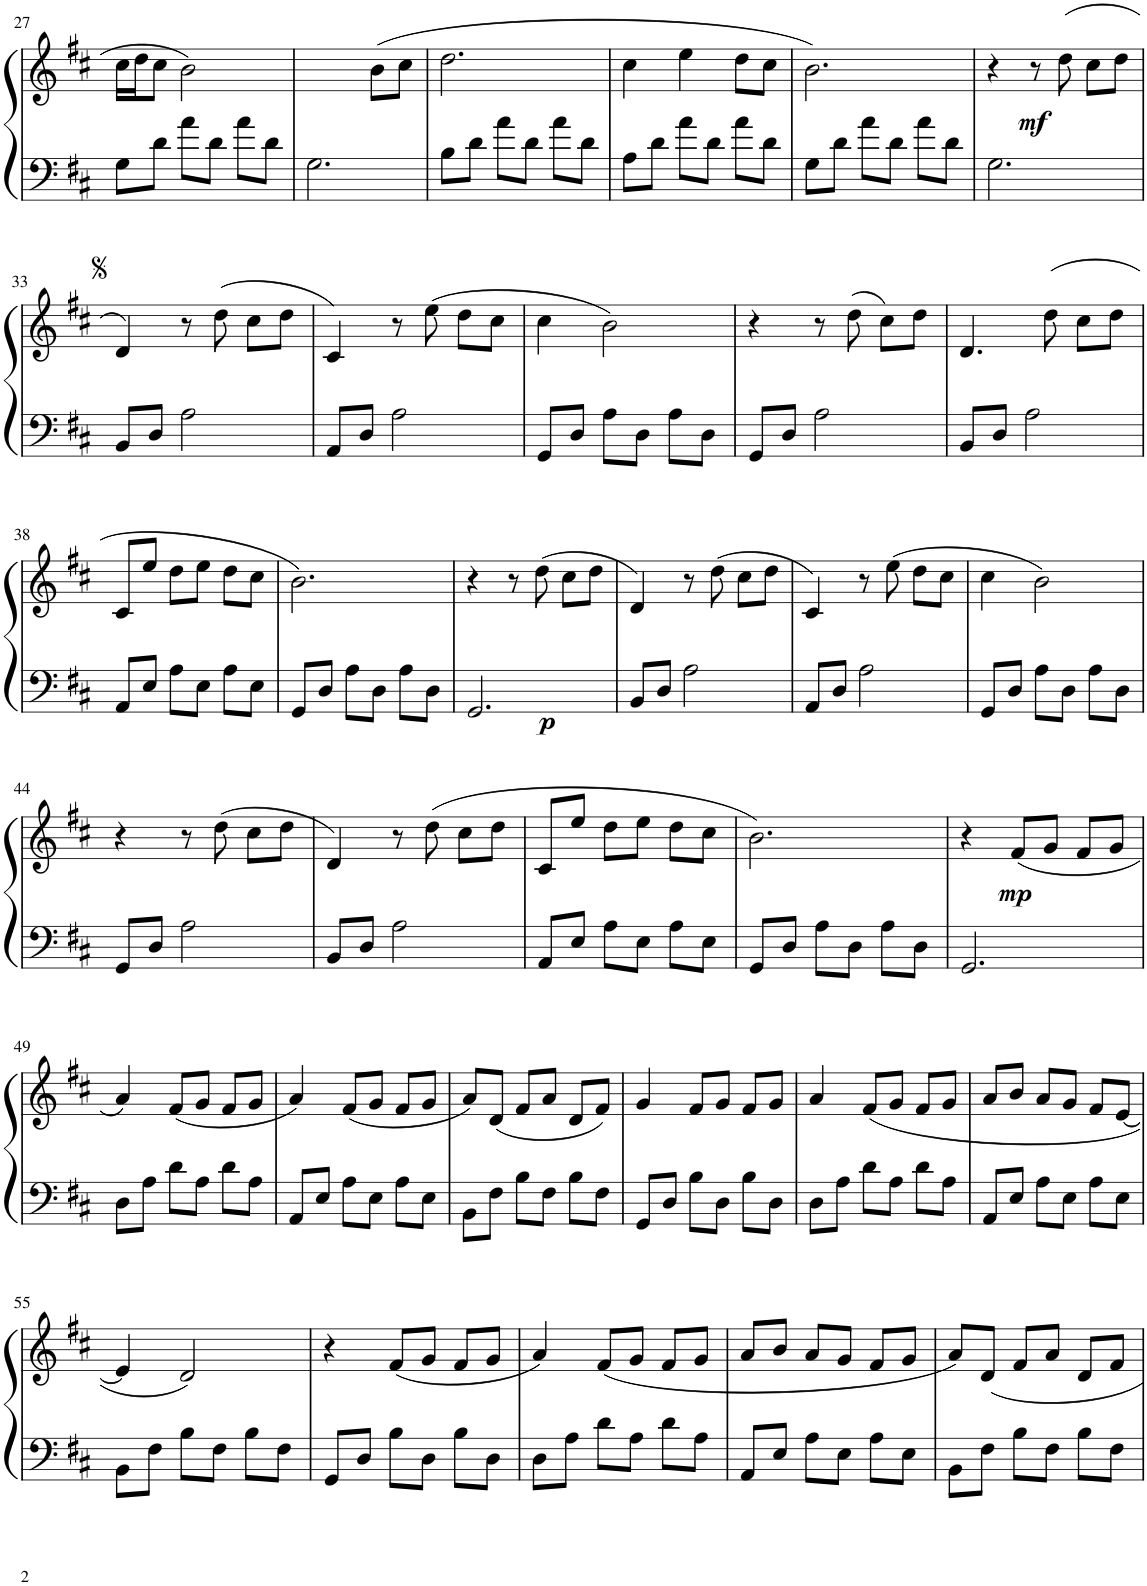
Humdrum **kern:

**kern	**kern	**dynam
*part1	*part1	*part1
*staff2	*staff1	*staff1/2
*I"Piano	*	*
*I'Pno.	*	*
!!LO:PB:g=z
*clefF4	*clefG2	*
*k[f#c#]	*k[f#c#]	*
*M3/4	*M3/4	*
=27	=27	=27
8G\L	16cc#\LL	.
.	16dd\J	.
8d\J	8cc#\J	.
8a\L	2b\	.
8d\J	.	.
8a\L	.	.
8d\J	.	.
=28	=28	=28
2.G\	2ryy	.
.	(8b\L	.
.	8cc#\J	.
=29	=29	=29
8B\L	2.dd\	.
8d\J	.	.
8a\L	.	.
8d\J	.	.
8a\L	.	.
8d\J	.	.
=30	=30	=30
8A\L	4cc#\	.
8d\J	.	.
8a\L	4ee\	.
8d\J	.	.
8a\L	8dd\L	.
8d\J	8cc#\J	.
=31	=31	=31
8G\L	2.b\)	.
8d\J	.	.
8a\L	.	.
8d\J	.	.
8a\L	.	.
8d\J	.	.
=32	=32	=32
2.G\	4r	.
!	!	!LO:DY:b
.	8r	mf
.	(8dd\	.
.	8cc#\L	.
.	8dd\J	.
!!LO:LB:g=z
=33	=33	=33
8BB/L	4d/)	.
8D/J	.	.
2A\	8r	.
.	(8dd\	.
.	8cc#\L	.
.	8dd\J	.
=34	=34	=34
8AA/L	4c#/)	.
8D/J	.	.
2A\	8r	.
.	(8ee\	.
.	8dd\L	.
.	8cc#\J	.
=35	=35	=35
8GG/L	4cc#\	.
8D/J	.	.
8A\L	2b\)	.
8D\J	.	.
8A\L	.	.
8D\J	.	.
=36	=36	=36
8GG/L	4r	.
8D/J	.	.
2A\	8r	.
.	(8dd\	.
.	8cc#\L)	.
.	8dd\J	.
=37	=37	=37
8BB/L	4.d/	.
8D/J	.	.
2A\	.	.
.	(8dd\	.
.	8cc#\L	.
.	8dd\J	.
!!LO:LB:g=z
=38	=38	=38
8AA/L	8c#/L	.
8E/J	8ee/J	.
8A\L	8dd\L	.
8E\J	8ee\J	.
8A\L	8dd\L	.
8E\J	8cc#\J	.
=39	=39	=39
8GG/L	2.b\)	.
8D/J	.	.
8A\L	.	.
8D\J	.	.
8A\L	.	.
8D\J	.	.
=40	=40	=40
!	!	!LO:DY:b=2
2.GG/	4r	p
.	8r	.
.	(8dd\	.
.	8cc#\L	.
.	8dd\J	.
=41	=41	=41
8BB/L	4d/)	.
8D/J	.	.
2A\	8r	.
.	(8dd\	.
.	8cc#\L	.
.	8dd\J	.
=42	=42	=42
8AA/L	4c#/)	.
8D/J	.	.
2A\	8r	.
.	(8ee\	.
.	8dd\L	.
.	8cc#\J	.
=43	=43	=43
8GG/L	4cc#\	.
8D/J	.	.
8A\L	2b\)	.
8D\J	.	.
8A\L	.	.
8D\J	.	.
!!LO:LB:g=z
=44	=44	=44
8GG/L	4r	.
8D/J	.	.
2A\	8r	.
.	(8dd\	.
.	8cc#\L	.
.	8dd\J	.
=45	=45	=45
8BB/L	4d/)	.
8D/J	.	.
2A\	8r	.
.	(8dd\	.
.	8cc#\L	.
.	8dd\J	.
=46	=46	=46
8AA/L	8c#/L	.
8E/J	8ee/J	.
8A\L	8dd\L	.
8E\J	8ee\J	.
8A\L	8dd\L	.
8E\J	8cc#\J	.
=47	=47	=47
8GG/L	2.b\)	.
8D/J	.	.
8A\L	.	.
8D\J	.	.
8A\L	.	.
8D\J	.	.
=48	=48	=48
2.GG/	4r	.
!	!	!LO:DY:b
.	(8f#/L	mp
.	8g/J	.
.	8f#/L	.
.	8g/J	.
!!LO:LB:g=z
=49	=49	=49
8D\L	4a/)	.
8A\J	.	.
8d\L	(8f#/L	.
8A\J	8g/J	.
8d\L	8f#/L	.
8A\J	8g/J	.
=50	=50	=50
8AA/L	4a/)	.
8E/J	.	.
8A\L	(8f#/L	.
8E\J	8g/J	.
8A\L	8f#/L	.
8E\J	8g/J	.
=51	=51	=51
8BB\L	8a/L)	.
8F#\J	(8d/J	.
8B\L	8f#/L	.
8F#\J	8a/J	.
8B\L	8d/L	.
8F#\J	8f#/J)	.
=52	=52	=52
8GG/L	4g/	.
8D/J	.	.
8B\L	8f#/L	.
8D\J	8g/J	.
8B\L	8f#/L	.
8D\J	8g/J	.
=53	=53	=53
8D\L	4a/	.
8A\J	.	.
8d\L	(8f#/L	.
8A\J	8g/J	.
8d\L	8f#/L	.
8A\J	8g/J	.
=54	=54	=54
8AA/L	8a/L	.
8E/J	8b/J	.
8A\L	8a/L	.
8E\J	8g/J	.
8A\L	8f#/L	.
8E\J	[8e/J	.
!!LO:LB:g=z
=55	=55	=55
8BB\L	4e/]	.
8F#\J	.	.
8B\L	2d/)	.
8F#\J	.	.
8B\L	.	.
8F#\J	.	.
=56	=56	=56
8GG/L	4r	.
8D/J	.	.
8B\L	(8f#/L	.
8D\J	8g/J	.
8B\L	8f#/L	.
8D\J	8g/J	.
=57	=57	=57
8D\L	4a/)	.
8A\J	.	.
8d\L	(8f#/L	.
8A\J	8g/J	.
8d\L	8f#/L	.
8A\J	8g/J	.
=58	=58	=58
8AA/L	8a/L	.
8E/J	8b/J	.
8A\L	8a/L	.
8E\J	8g/J	.
8A\L	8f#/L	.
8E\J	8g/J	.
=59	=59	=59
8BB\L	8a/L)	.
8F#\J	8d/J	.
8B\L	8f#/L	.
8F#\J	8a/J	.
8B\L	8d/L	.
8F#\J	8f#/J	.
=	=	=
*-	*-	*-
